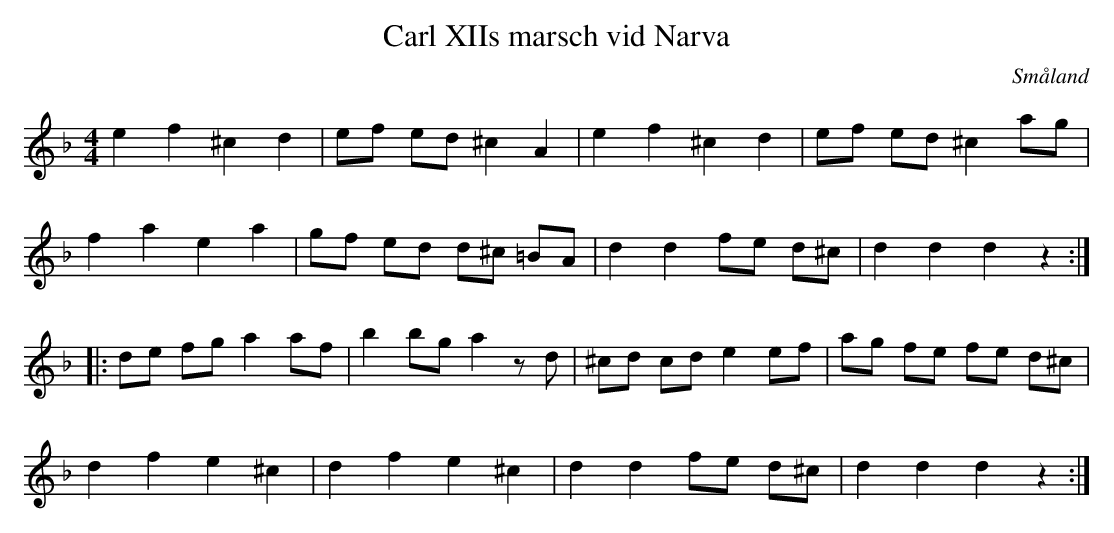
X:1
T: Carl XIIs marsch vid Narva
M: 4/4
L: 1/8
O: Småland
Q: 210
K: Dm
e2 f2 ^c2 d2 | ef ed ^c2 A2 | e2 f2 ^c2 d2 | ef ed ^c2 ag |
f2a2 e2 a2 | gf ed d^c =BA | d2 d2 fe d^c | d2 d2 d2 z2 ::
de fg a2 af | b2 bg a2 z d | ^cd cd e2 ef | ag fe fe d^c |
d2 f2 e2 ^c2 | d2 f2 e2 ^c2 | d2 d2 fe d^c | d2 d2 d2 z2 :|
